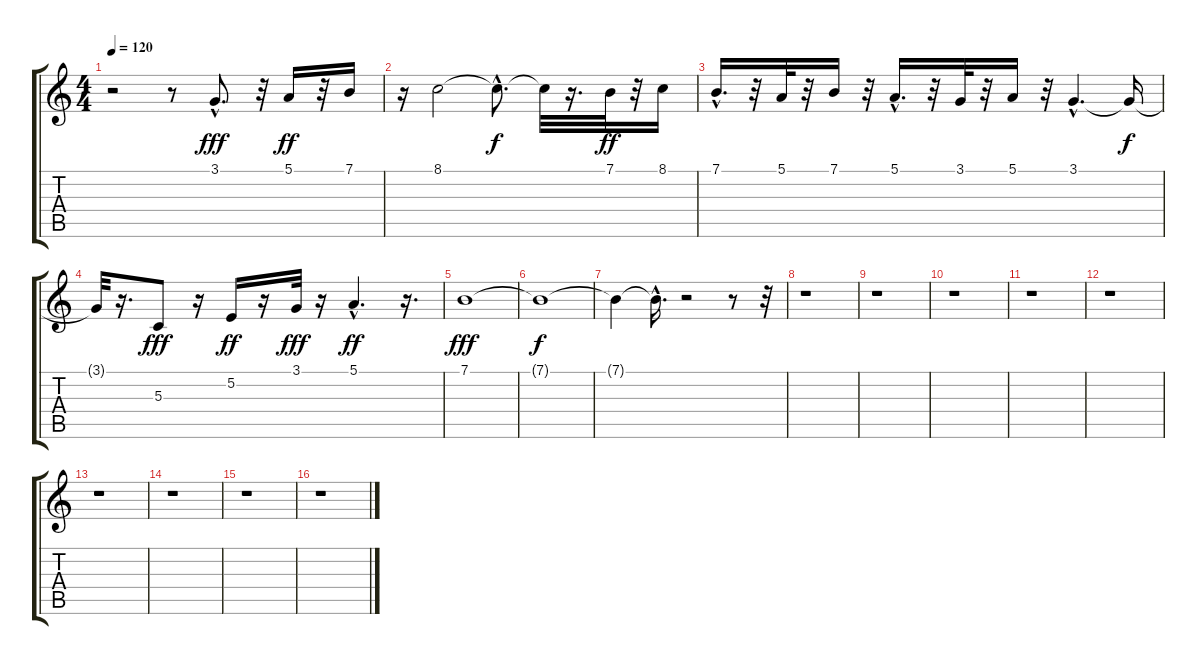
\track "" {instrument harmonica}
\staff {score tabs}
\tuning (E4 B3 G3 D3 A2 E2) {hide}
\ts (4 4)
\tempo 120
\clef g2
\ks c
r.2{dy fff} r.8 3.1{hac}.8{d} r.32 5.1.16{dy ff} r.32 7.1.16 |
r.16 8.1.2 8.1{hac t}.8{d dy f} 8.1{t}.32 r.16{d} 7.1.32{dy ff} r.32 8.1.16 |
7.1{hac}.16{d} r.32 5.1.32 r.32 7.1.16 r.32 5.1{hac}.16{d} r.32 3.1.32 r.32 5.1.16 r.32 3.1{hac}.4{d} 3.1{t}.16{dy f} |
3.1{t}.32 r.16{d} 5.3.8{dy fff} r.16 5.2.16{dy ff} r.16 3.1.32{dy fff} r.16 5.1{hac}.4{d dy ff} r.16{d} |
7.1.1{dy fff} |
7.1{t}.1{dy f} |
7.1{t}.4 7.1{hac t}.16{d} r.2 r.8 r.32 |
r.1 |
r.1 |
r.1 |
r.1 |
r.1 |
r.1 |
r.1 |
r.1 |
r.1
